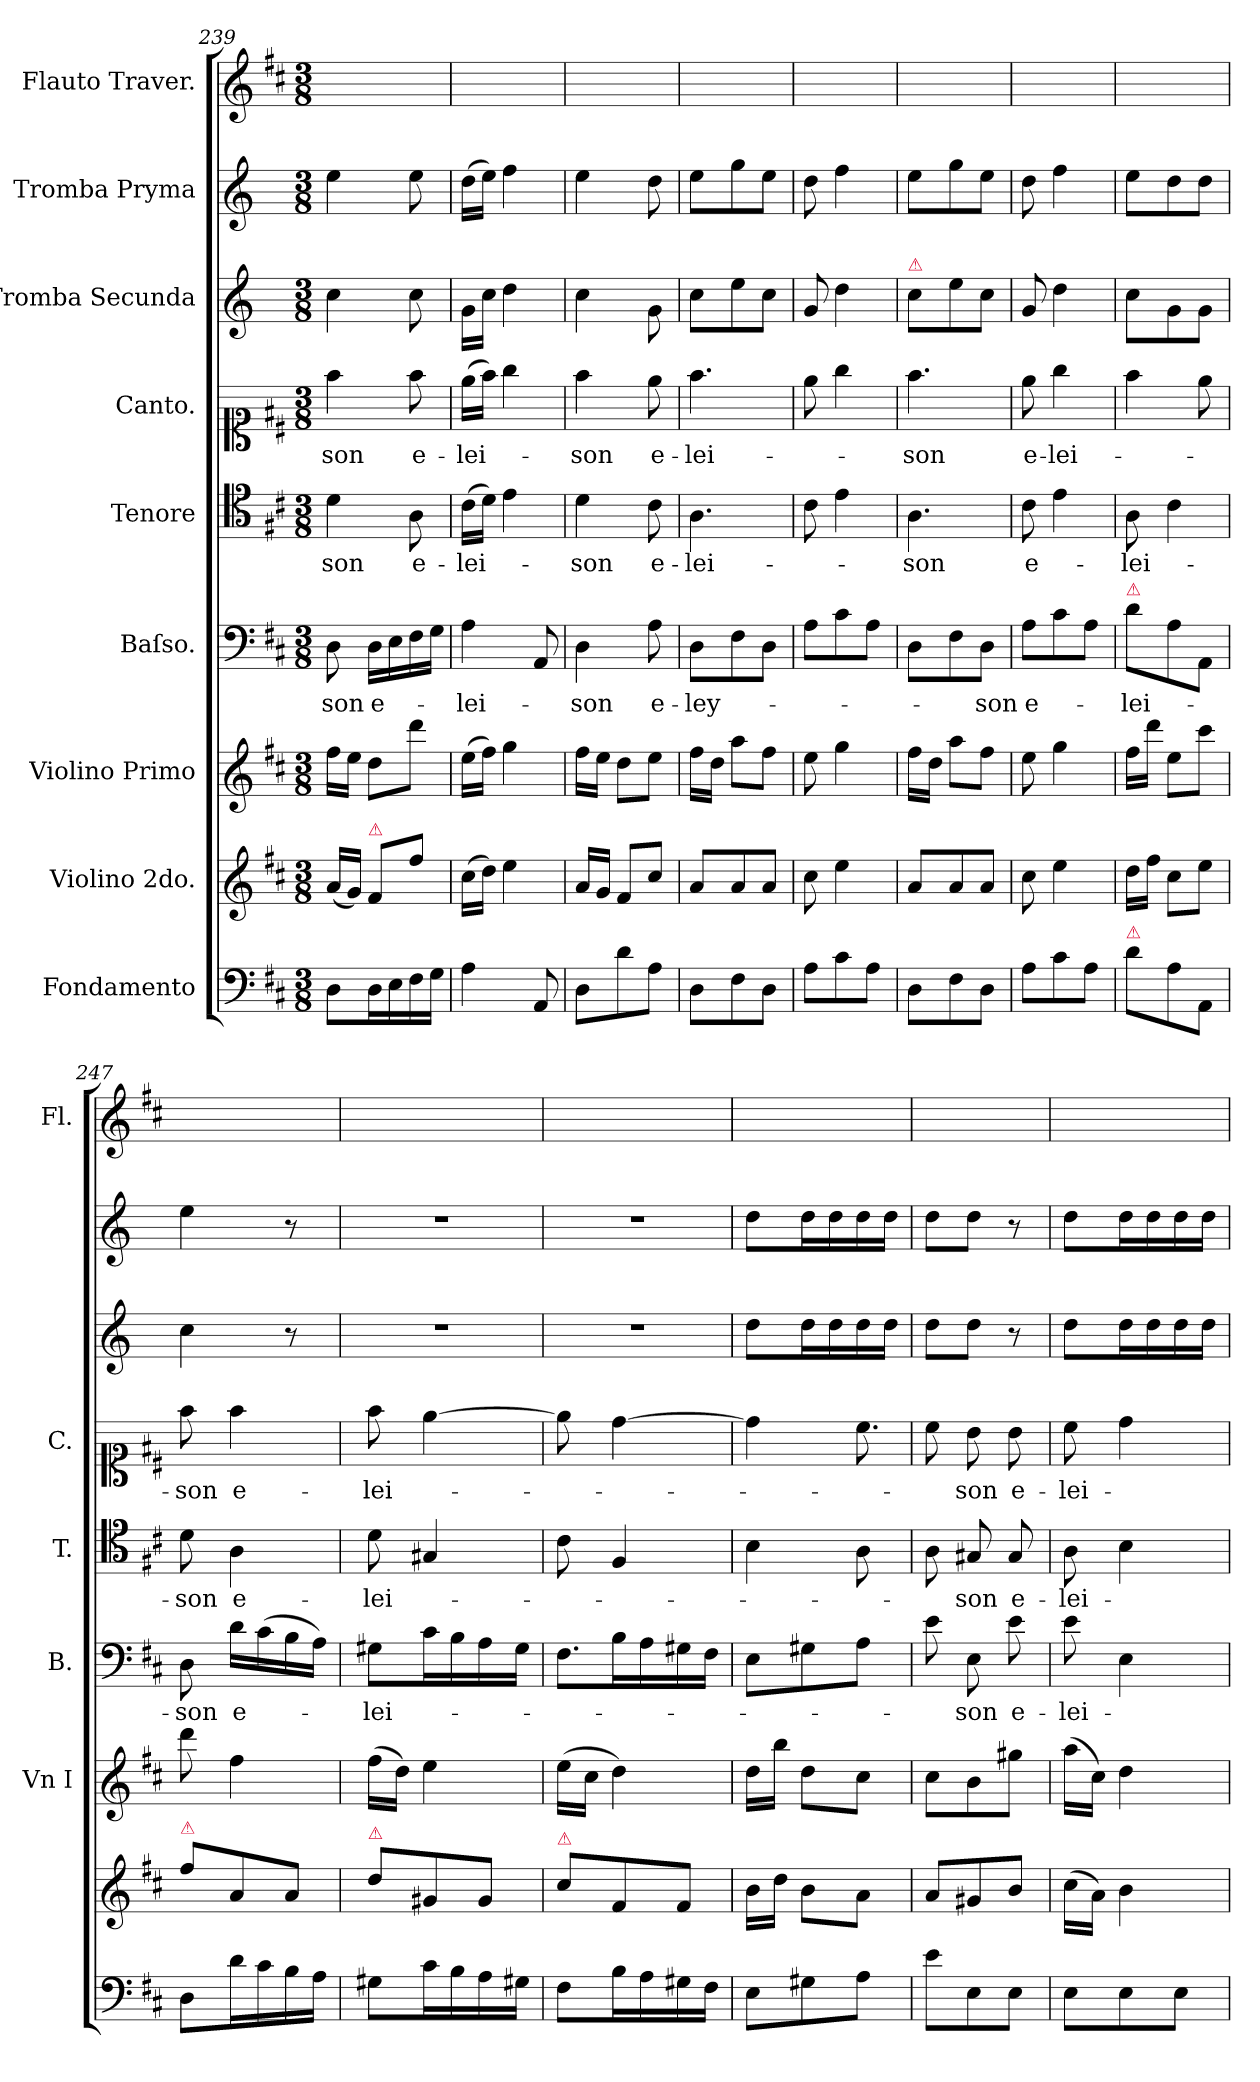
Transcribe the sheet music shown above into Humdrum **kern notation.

**kern	**kern	**kern	**kern	**text	**kern	**text	**kern	**text	**kern	**kern	**kern
*part9	*part8	*part7	*part6	*part6	*part5	*part5	*part4	*part4	*part3	*part2	*part1
*staff9	*staff8	*staff7	*staff6	*staff6	*staff5	*staff5	*staff4	*staff4	*staff3	*staff2	*staff1
*I"Fondamento	*I"Violino 2do.	*I"Violino Primo	*I"Baſso.	*	*I"Tenore	*	*I"Canto.	*	*I"Tromba Secunda	*I"Tromba Pryma	*I"Flauto Traver.
*	*	*I'Vn I	*I'B.	*	*I'T.	*	*I'C.	*	*	*	*I'Fl.
*clefF4	*clefG2	*clefG2	*clefF4	*	*clefC4	*	*clefC1	*	*clefG2	*clefG2	*clefG2
*	*	*	*	*	*	*	*	*	*ITrd-1c-2	*ITrd-1c-2	*
*k[f#c#]	*k[f#c#]	*k[f#c#]	*k[f#c#]	*	*k[f#c#]	*	*k[f#c#]	*	*k[f#c#]	*k[f#c#]	*k[f#c#]
*M3/8	*M3/8	*M3/8	*M3/8	*	*M3/8	*	*M3/8	*	*M3/8	*M3/8	*M3/8
=239	=239	=239	=239	=239	=239	=239	=239	=239	=239	=239	=239
8D\L	(<16a/LL	16ff#\LL	8D\	-son	4d\	-son	4ff#\	-son	4dd\	4ff#\	4.ryy
.	16g/JJ)	16ee\JJ	.	.	.	.	.	.	.	.	.
!	!LO:TX:a:color=crimson:t=⚠	!	!	!	!	!	!	!	!	!	!
16D\L	8f#/L	8dd\L	16D\LL	e-	.	.	.	.	.	.	.
16E\	.	.	16E\	.	.	.	.	.	.	.	.
16F#\	8ff#\J	8ddd\J	16F#\	.	8A\	e-	8ff#\	e-	8dd\	8ff#\	.
16G\JJ	.	.	16G\JJ	.	.	.	.	.	.	.	.
=240	=240	=240	=240	=240	=240	=240	=240	=240	=240	=240	=240
4A\	(>16cc#\LL	(>16ee\LL	4A\	-lei-	(>16c#\LL	-lei-	(>16ee\LL	-lei-	16a\LL	(>16ee\LL	4.ryy
.	16dd\JJ)	16ff#\JJ)	.	.	16d\JJ)	.	16ff#\JJ)	.	16dd\JJ	16ff#\JJ)	.
.	4ee\	4gg\	.	.	4e\	.	4gg\	.	4ee\	4gg\	.
8AA/	.	.	8AA/	.	.	.	.	.	.	.	.
=241	=241	=241	=241	=241	=241	=241	=241	=241	=241	=241	=241
8D\L	16a/LL	16ff#\LL	4D\	-son	4d\	-son	4ff#\	-son	4dd\	4ff#\	4.ryy
.	16g/JJ	16ee\JJ	.	.	.	.	.	.	.	.	.
8d\	8f#/L	8dd\L	.	.	.	.	.	.	.	.	.
8A\J	8cc#/J	8ee\J	8A\	e-	8c#\	e-	8ee\	e-	8a\	8ee\	.
=242	=242	=242	=242	=242	=242	=242	=242	=242	=242	=242	=242
8D\L	8a/L	16ff#\LL	8D\L	-ley-	4.A\	-lei-	4.ff#\	-lei-	8dd\L	8ff#\L	4.ryy
.	.	16dd\JJ	.	.	.	.	.	.	.	.	.
8F#\	8a/	8aa\L	8F#\	.	.	.	.	.	8ff#\	8aa\	.
8D\J	8a/J	8ff#\J	8D\J	.	.	.	.	.	8dd\J	8ff#\J	.
=243	=243	=243	=243	=243	=243	=243	=243	=243	=243	=243	=243
8A\L	8cc#\	8ee\	8A\L	.	8c#\	.	8ee\	.	8a/	8ee\	4.ryy
8c#\	4ee\	4gg\	8c#\	.	4e\	.	4gg\	.	4ee\	4gg\	.
8A\J	.	.	8A\J	.	.	.	.	.	.	.	.
=244	=244	=244	=244	=244	=244	=244	=244	=244	=244	=244	=244
!	!	!	!	!	!	!	!	!	!LO:TX:a:color=crimson:t=⚠	!	!
8D\L	8a/L	16ff#\LL	8D\L	.	4.A\	-son	4.ff#\	-son	8dd\L	8ff#\L	4.ryy
.	.	16dd\JJ	.	.	.	.	.	.	.	.	.
8F#\	8a/	8aa\L	8F#\	.	.	.	.	.	8ff#\	8aa\	.
8D\J	8a/J	8ff#\J	8D\J	-son	.	.	.	.	8dd\J	8ff#\J	.
=245	=245	=245	=245	=245	=245	=245	=245	=245	=245	=245	=245
8A\L	8cc#\	8ee\	8A\L	e-	8c#\	e-	8ee\	e-	8a/	8ee\	4.ryy
8c#\	4ee\	4gg\	8c#\	.	4e\	.	4gg\	-lei-	4ee\	4gg\	.
8A\J	.	.	8A\J	.	.	.	.	.	.	.	.
=246	=246	=246	=246	=246	=246	=246	=246	=246	=246	=246	=246
!	!	!	!LO:TX:a:color=crimson:t=⚠	!	!	!	!	!	!	!	!
!LO:TX:a:color=crimson:t=⚠	!	!	!	!	!	!	!	!	!	!	!
8d\L	16dd\LL	16ff#\LL	8d\L	-lei-	8A\	-lei-	4ff#\	.	8dd\L	8ff#\L	4.ryy
.	16ff#\JJ	16ddd\JJ	.	.	.	.	.	.	.	.	.
8A\	8cc#\L	8ee\L	8A\	.	4c#\	.	.	.	8a\	8ee\	.
8AA/J	8ee\J	8ccc#\J	8AA/J	.	.	.	8ee\	.	8a\J	8ee\J	.
=247	=247	=247	=247	=247	=247	=247	=247	=247	=247	=247	=247
!	!LO:TX:a:color=crimson:t=⚠	!	!	!	!	!	!	!	!	!	!
8D\L	8ff#\L	8ddd\	8D\	-son	8d\	-son	8ff#\	-son	4dd\	4ff#\	4.ryy
16d\L	8a/	4ff#\	16d\LL	e-	4A\	e-	4ff#\	e-	.	.	.
16c#\	.	.	(>16c#\	.	.	.	.	.	.	.	.
16B\	8a/J	.	16B\	.	.	.	.	.	8r	8r	.
16A\JJ	.	.	16A\JJ)	.	.	.	.	.	.	.	.
=248	=248	=248	=248	=248	=248	=248	=248	=248	=248	=248	=248
!	!LO:TX:a:color=crimson:t=⚠	!	!	!	!	!	!	!	!	!	!
8G#X\L	8dd\L	(>16ff#\LL	8G#X\L	-lei-	8d\	-lei-	8ff#\	-lei-	4.r	4.r	4.ryy
.	.	16dd\JJ)	.	.	.	.	.	.	.	.	.
16c#\L	8g#X/	4ee\	16c#\L	.	4G#X/	.	[4ee\	.	.	.	.
16B\	.	.	16B\	.	.	.	.	.	.	.	.
16A\	8g#/J	.	16A\	.	.	.	.	.	.	.	.
16G#X\JJ	.	.	16G#\JJ	.	.	.	.	.	.	.	.
=249	=249	=249	=249	=249	=249	=249	=249	=249	=249	=249	=249
!	!LO:TX:a:color=crimson:t=⚠	!	!	!	!	!	!	!	!	!	!
!	!	!	!LO:N:vis=8.	!	!	!	!	!	!	!	!
8F#\L	8cc#/L	(>16ee\LL	8F#\L	.	8c#\	.	8ee\]	.	4.r	4.r	4.ryy
.	.	16cc#\JJ	.	.	.	.	.	.	.	.	.
16B\L	8f#/	4dd\)	16B\L	.	4F#/	.	[4dd\	.	.	.	.
16A\	.	.	16A\	.	.	.	.	.	.	.	.
16G#X\	8f#/J	.	16G#X\	.	.	.	.	.	.	.	.
16F#\JJ	.	.	16F#\JJ	.	.	.	.	.	.	.	.
=250	=250	=250	=250	=250	=250	=250	=250	=250	=250	=250	=250
8E\L	16b\LL	16dd\LL	8E\L	.	4B\	.	4dd\]	.	8ee\L	8ee\L	4.ryy
.	16dd\JJ	16bb\JJ	.	.	.	.	.	.	.	.	.
8G#X\	8b\L	8dd\L	8G#X\	.	.	.	.	.	16ee\L	16ee\L	.
.	.	.	.	.	.	.	.	.	16ee\	16ee\	.
!	!	!	!	!	!	!	!LO:N:vis=8.	!	!	!	!
8A\J	8a\J	8cc#\J	8A\J	.	8A\	.	8cc#\	.	16ee\	16ee\	.
.	.	.	.	.	.	.	.	.	16ee\JJ	16ee\JJ	.
=251	=251	=251	=251	=251	=251	=251	=251	=251	=251	=251	=251
8e\L	8a/L	8cc#\L	8e\	.	8A\	.	8cc#\	.	8ee\L	8ee\L	4.ryy
8E\	8g#X/	8b\	8E\	-son	8G#X/	-son	8b\	-son	8ee\J	8ee\J	.
8E\J	8b/J	8gg#X\J	8e\	e-	8G#/	e-	8b\	e-	8r	8r	.
=252	=252	=252	=252	=252	=252	=252	=252	=252	=252	=252	=252
8E\L	(>16cc#\LL	(>16aa\LL	8e\	-lei-	8A\	-lei-	8cc#\	-lei-	8ee\L	8ee\L	4.ryy
.	16a\JJ)	16cc#\JJ)	.	.	.	.	.	.	.	.	.
8E\	4b\	4dd\	4E\	.	4B\	.	4dd\	.	16ee\L	16ee\L	.
.	.	.	.	.	.	.	.	.	16ee\	16ee\	.
8E\J	.	.	.	.	.	.	.	.	16ee\	16ee\	.
.	.	.	.	.	.	.	.	.	16ee\JJ	16ee\JJ	.
=	=	=	=	=	=	=	=	=	=	=	=
*-	*-	*-	*-	*-	*-	*-	*-	*-	*-	*-	*-
